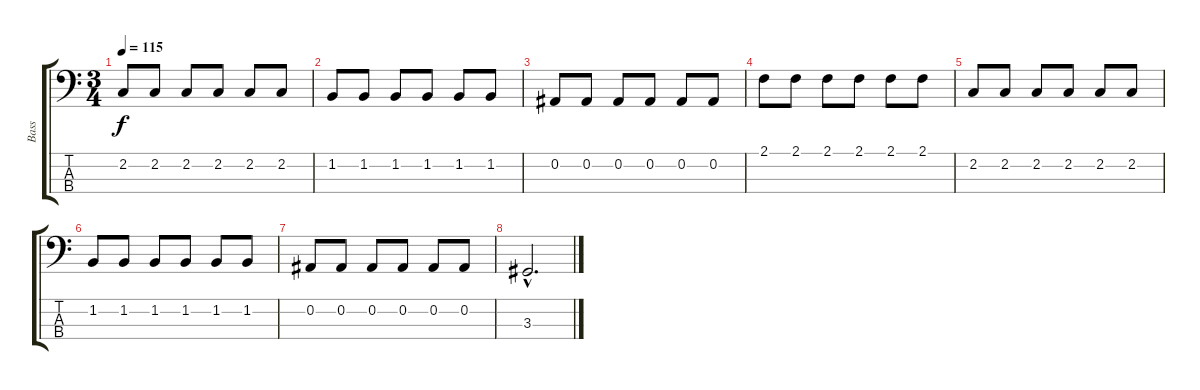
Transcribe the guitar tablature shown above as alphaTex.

\track ("Bass" "Bass") {instrument slapbass1}
\staff {score tabs}
\tuning (Eb2 Bb1 F1 C1) {hide}
\ts (3 4)
\tempo 115
\clef f4
\ks c
2.2.8{dy f} 2.2.8 2.2.8 2.2.8 2.2.8 2.2.8 |
1.2.8 1.2.8 1.2.8 1.2.8 1.2.8 1.2.8 |
0.2.8 0.2.8 0.2.8 0.2.8 0.2.8 0.2.8 |
2.1.8 2.1.8 2.1.8 2.1.8 2.1.8 2.1.8 |
2.2.8 2.2.8 2.2.8 2.2.8 2.2.8 2.2.8 |
1.2.8 1.2.8 1.2.8 1.2.8 1.2.8 1.2.8 |
0.2.8 0.2.8 0.2.8 0.2.8 0.2.8 0.2.8 |
3.3{hac}.2{d}
